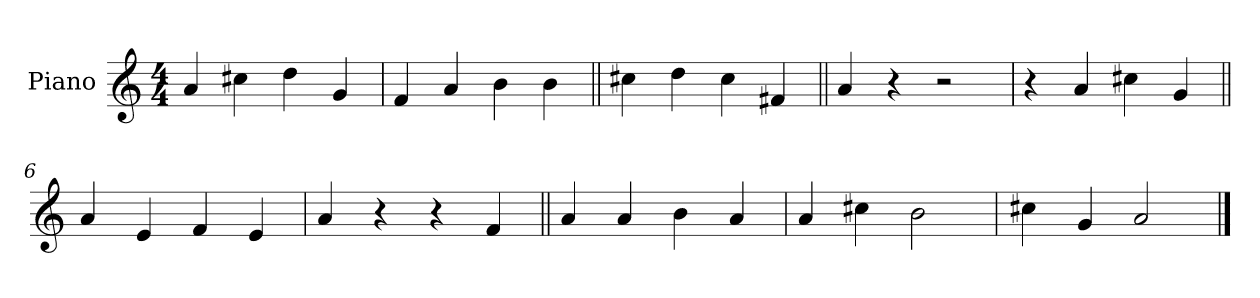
**kern
*part1
*staff1
*I"Piano
*I'Pno.
*clefG2
*k[]
*M4/4
=1
4a/
4cc#X\
4dd\
4g/
=2
4f/
4a/
4b\
4b\
=3||
4cc#X\
4dd\
4cc#\
4f#X/
=4||
4a/
4r
2r
=5
4r
4a/
4cc#X\
4g/
=6||
4a/
4e/
4f/
4e/
=7
4a/
4r
4r
4f/
=8||
4a/
4a/
4b\
4a/
=9
4a/
4cc#X\
2b\
=10
4cc#X\
4g/
2a/
==
*-
